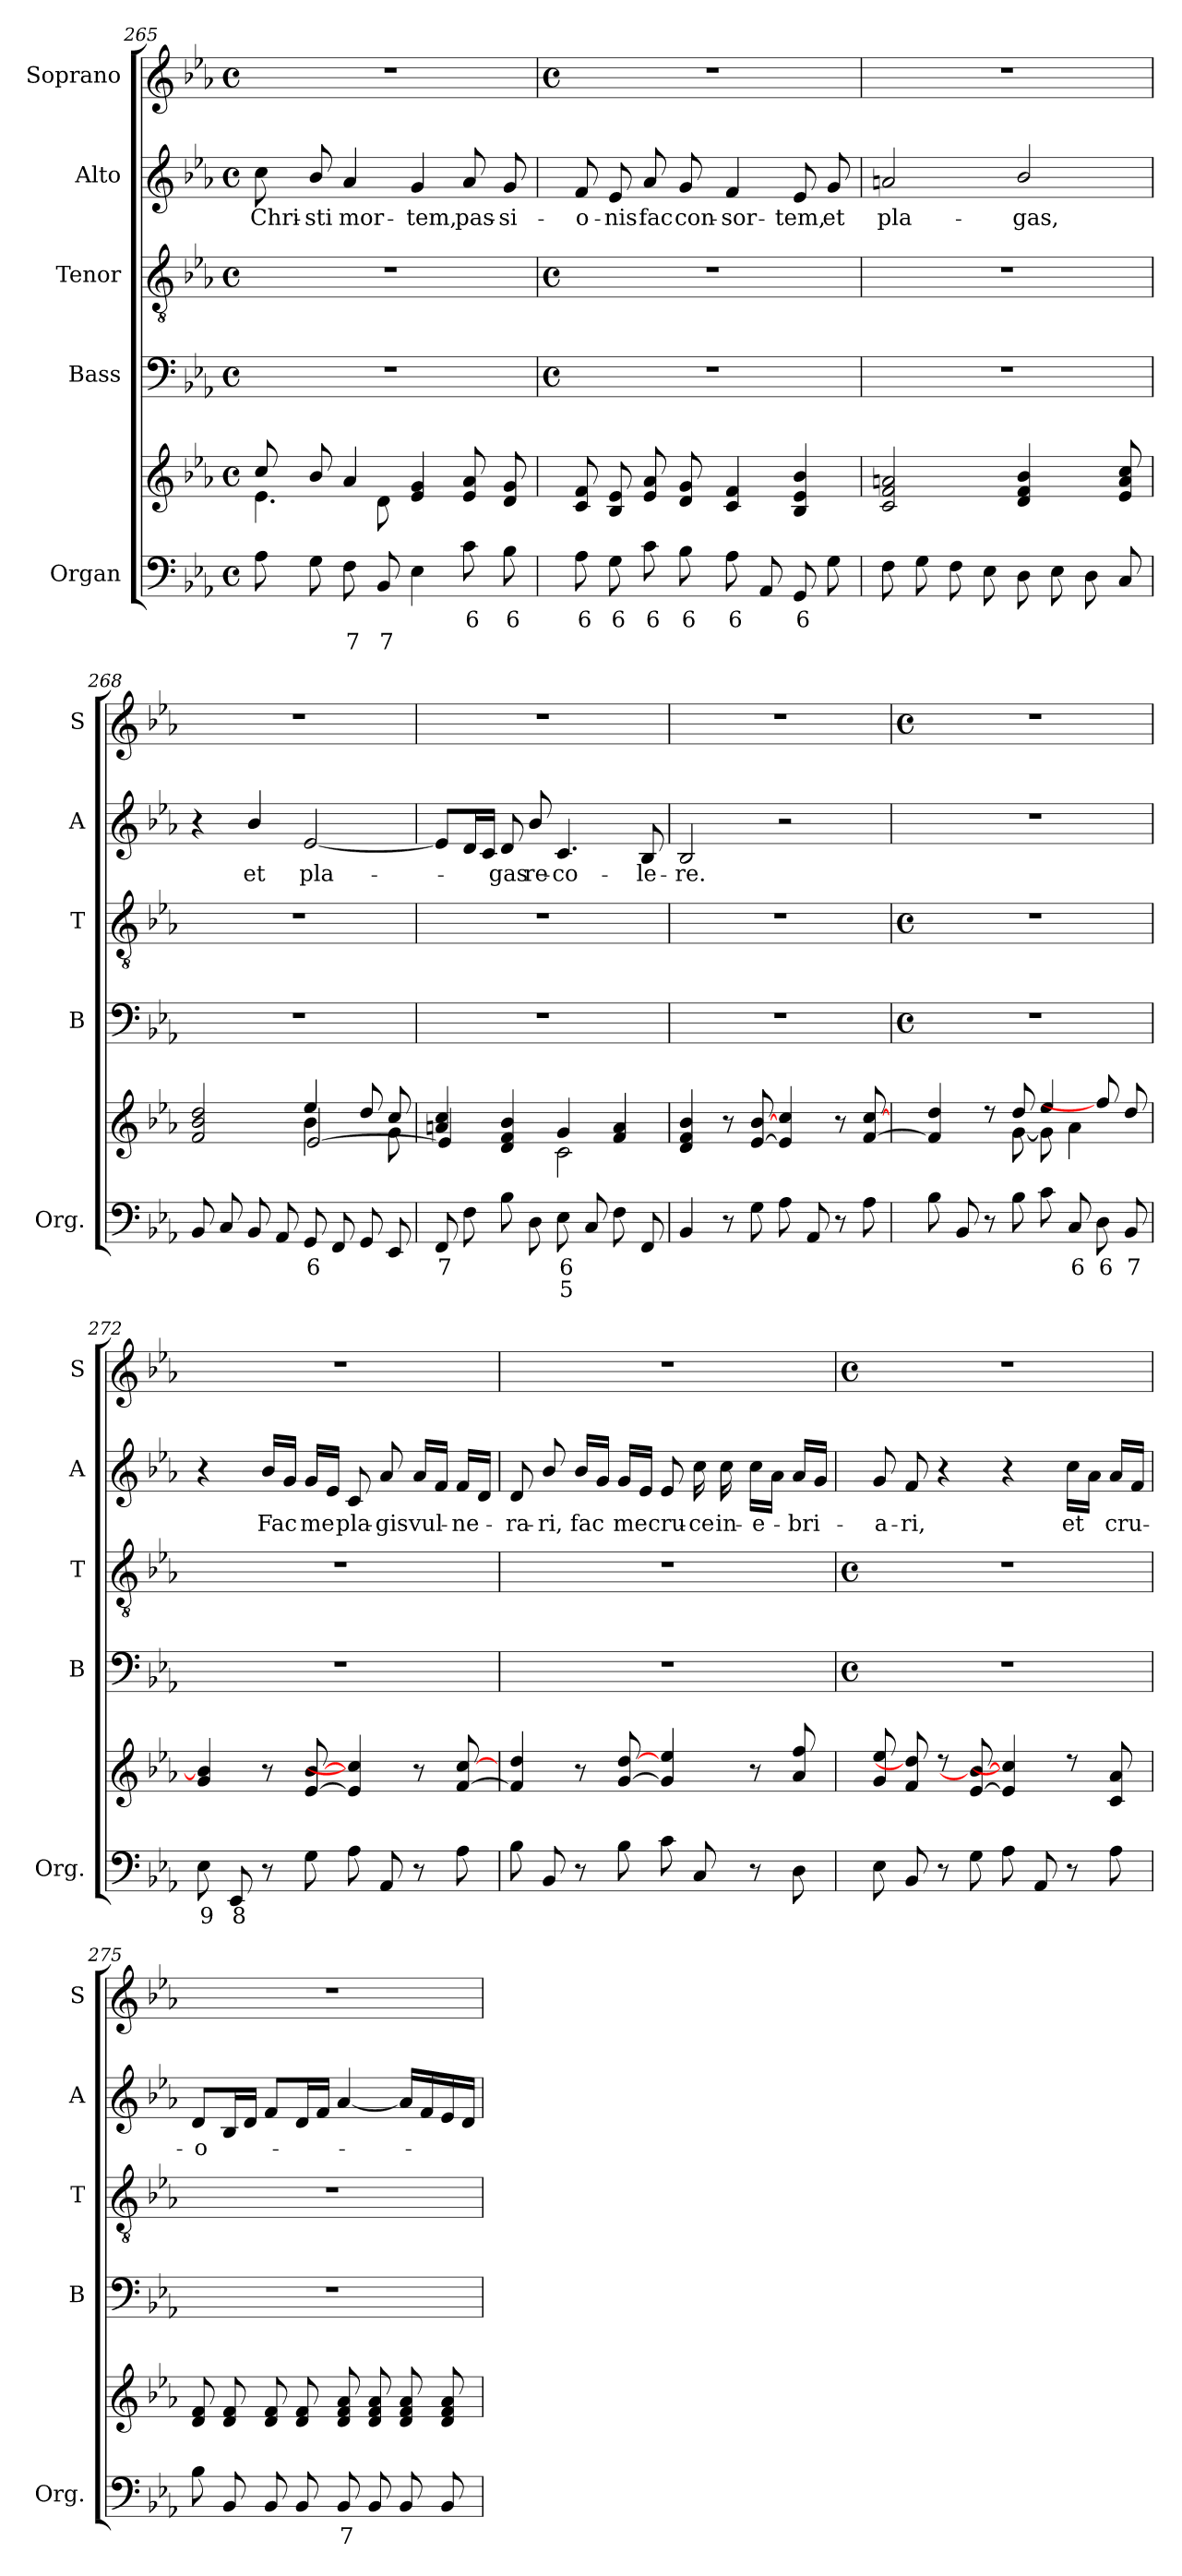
**kern	**text	**text	**kern	**kern	**kern	**kern	**text	**kern
*part5	*part5	*part5	*part5	*part4	*part3	*part2	*part2	*part1
*staff6	*staff6	*staff6	*staff5	*staff4	*staff3	*staff2	*staff2	*staff1
*I"Organ	*	*	*	*I"Bass	*I"Tenor	*I"Alto	*	*I"Soprano
*I'Org.	*	*	*	*I'B	*I'T	*I'A	*	*I'S
*clefF4	*	*	*clefG2	*clefF4	*clefGv2	*clefG2	*	*clefG2
*k[b-e-a-]	*	*	*k[b-e-a-]	*k[b-e-a-]	*k[b-e-a-]	*k[b-e-a-]	*	*k[b-e-a-]
*M4/4	*	*	*M4/4	*M4/4	*M4/4	*M4/4	*	*M4/4
*met(c)	*	*	*met(c)	*met(c)	*met(c)	*met(c)	*	*met(c)
=265	=265	=265	=265	=265	=265	=265	=265	=265
*	*	*	*^	*	*	*	*	*
!	!	!	!	!LO:N:vis=4	!	!	!	!LO:LY:b	!
*	*	*	*	*^	*	*	*	*	*
8A-	.	.	8cc	4.e-	1ryy	1r	1r	8cc\	Chri-	1r
!	!	!	!	!	!	!	!	!	!LO:LY:b	!
8G	.	.	8b-	.	.	.	.	8b-/	-sti	.
!	!	!	!	!	!	!	!	!	!LO:LY:b	!
8F	.	7	4a-	.	.	.	.	4a-/	mor-	.
8BB-	.	7	.	8d	.	.	.	.	.	.
!	!	!	!	!	!	!	!	!	!LO:LY:b	!
4E-	.	.	4e- 4g	2ryy	.	.	.	4g/	-tem,	.
!	!	!	!	!	!	!	!	!	!LO:LY:b	!
8c	6	.	8e- 8a-	.	.	.	.	8a-/	pas-	.
!	!	!	!	!	!	!	!	!	!LO:LY:b	!
8B-	6	.	8d 8g	.	.	.	.	8g/	-si-	.
!!LO:LB:g=z
=266	=266	=266	=266	=266	=266	=266	=266	=266	=266	=266
*	*	*	*	*	*	*M4/4	*M4/4	*	*	*M4/4
*	*	*	*	*	*	*met(c)	*met(c)	*	*	*met(c)
!	!	!	!	!	!	!	!	!	!LO:LY:b	!
8A-	6	.	8c 8f	1ryy	1ryy	1r	1r	8f/	-o-	1r
!	!	!	!	!	!	!	!	!	!LO:LY:b	!
8G	6	.	8B- 8e-	.	.	.	.	8e-/	-nis	.
!	!	!	!	!	!	!	!	!	!LO:LY:b	!
8c	6	.	8e- 8a-	.	.	.	.	8a-/	fac	.
!	!	!	!	!	!	!	!	!	!LO:LY:b	!
8B-	6	.	8d 8g	.	.	.	.	8g/	con-	.
!	!	!	!	!	!	!	!	!	!LO:LY:b	!
8A-	6	.	4c 4f	.	.	.	.	4f/	-sor-	.
8AA-	.	.	.	.	.	.	.	.	.	.
!	!	!	!	!	!	!	!	!	!LO:LY:b	!
8GG	6	.	4B- 4e- 4b-	.	.	.	.	8e-/	-tem,	.
!	!	!	!	!	!	!	!	!	!LO:LY:b	!
8G	.	.	.	.	.	.	.	8g/	et	.
=267	=267	=267	=267	=267	=267	=267	=267	=267	=267	=267
!	!	!	!	!	!	!	!	!	!LO:LY:b	!
8F	.	.	2c 2f 2anj	1ryy	1ryy	1r	1r	2anj/	pla-	1r
8G	.	.	.	.	.	.	.	.	.	.
8F	.	.	.	.	.	.	.	.	.	.
8E-	.	.	.	.	.	.	.	.	.	.
!	!	!	!LO:N:vis=4	!	!	!	!	!	!LO:LY:b	!
8D	.	.	4.d 4.f 4.b-	.	.	.	.	2b-/	-gas,	.
8E-	.	.	.	.	.	.	.	.	.	.
8D	.	.	.	.	.	.	.	.	.	.
8C	.	.	8e- 8a 8cc	.	.	.	.	.	.	.
=268	=268	=268	=268	=268	=268	=268	=268	=268	=268	=268
8BB-	.	.	2f 2b- 2dd	2ryy	2ryy	1r	1r	4r	.	1r
8C	.	.	.	.	.	.	.	.	.	.
!	!	!	!	!	!	!	!	!	!LO:LY:b	!
8BB-	.	.	.	.	.	.	.	4b-/	et	.
8AA-	.	.	.	.	.	.	.	.	.	.
!	!	!	!	!LO:N:vis=4	!	!	!	!	!LO:LY:b	!
8GG	6	.	4ee-	4.b-	[2e-	.	.	[2e-/	pla-	.
8FF	.	.	.	.	.	.	.	.	.	.
8GG	.	.	8dd	.	.	.	.	.	.	.
8EE-	.	.	8cc	8g	.	.	.	.	.	.
=269	=269	=269	=269	=269	=269	=269	=269	=269	=269	=269
8FF	7	.	4an 4cc	2ryy	4e-]	1r	1r	8e-/L]	.	1r
8F	.	.	.	.	.	.	.	16d/L	.	.
.	.	.	.	.	.	.	.	16c/JJ	.	.
!	!	!	!	!	!	!	!	!	!LO:LY:b	!
8B-	.	.	4d 4f 4b-	.	2.ryy	.	.	8d/	gas	.
!	!	!	!	!	!	!	!	!	!LO:LY:b	!
8D	.	.	.	.	.	.	.	8b-/	re-	.
!	!	!	!	!	!	!	!	!	!LO:LY:b	!
8E-	6	5	4g	2c	.	.	.	4.c/	-co-	.
8C	.	.	.	.	.	.	.	.	.	.
8F	.	.	4f 4a	.	.	.	.	.	.	.
!	!	!	!	!	!	!	!	!	!LO:LY:b	!
8FF	.	.	.	.	.	.	.	8B-/	-le-	.
!!LO:LB:g=z
=270	=270	=270	=270	=270	=270	=270	=270	=270	=270	=270
!	!	!	!	!	!	!	!	!	!LO:LY:b	!
4BB-	.	.	4d 4f 4b-	1ryy	1ryy	1r	1r	2B-/	-re.	1r
8r	.	.	8r	.	.	.	.	.	.	.
8G	.	.	[8e- [8b-	.	.	.	.	.	.	.
8A-	.	.	4e-] 4cc	.	.	.	.	2r	.	.
8AA-	.	.	.	.	.	.	.	.	.	.
8r	.	.	8r	.	.	.	.	.	.	.
8A-	.	.	[8f [8cc	.	.	.	.	.	.	.
=271	=271	=271	=271	=271	=271	=271	=271	=271	=271	=271
*	*	*	*	*	*	*M4/4	*M4/4	*	*	*M4/4
*	*	*	*	*	*	*met(c)	*met(c)	*	*	*met(c)
8B-	.	.	4f] 4dd	4.ryy	1ryy	1r	1r	1r	.	1r
8BB-	.	.	.	.	.	.	.	.	.	.
8r	.	.	8r	.	.	.	.	.	.	.
8B-	.	.	8dd	[8g	.	.	.	.	.	.
8c	.	.	4ee-	8g]	.	.	.	.	.	.
!	!	!	!	!LO:N:vis=4	!	!	!	!	!	!
8C	6	.	.	4.a-	.	.	.	.	.	.
8D	6	.	8ff]	.	.	.	.	.	.	.
8BB-	7	.	8dd	.	.	.	.	.	.	.
=272	=272	=272	=272	=272	=272	=272	=272	=272	=272	=272
8E-	9	.	4g 4b-]	1ryy	1ryy	1r	1r	4r	.	1r
8EE-	8	.	.	.	.	.	.	.	.	.
!	!	!	!	!	!	!	!	!	!LO:LY:b	!
8r	.	.	8r	.	.	.	.	16b-/LL	Fac	.
.	.	.	.	.	.	.	.	16g/JJ	.	.
!	!	!	!	!	!	!	!	!	!LO:LY:b	!
8G	.	.	[8e- [8b-	.	.	.	.	16g/LL	me	.
.	.	.	.	.	.	.	.	16e-/JJ	.	.
!	!	!	!	!	!	!	!	!	!LO:LY:b	!
8A-	.	.	4e-] 4cc]	.	.	.	.	8c/	pla-	.
!	!	!	!	!	!	!	!	!	!LO:LY:b	!
8AA-	.	.	.	.	.	.	.	8a-/	-gis	.
!	!	!	!	!	!	!	!	!	!LO:LY:b	!
8r	.	.	8r	.	.	.	.	16a-/LL	vul-	.
.	.	.	.	.	.	.	.	16f/JJ	.	.
!	!	!	!	!	!	!	!	!	!LO:LY:b	!
8A-	.	.	[8f [8cc	.	.	.	.	16f/LL	ne-	.
.	.	.	.	.	.	.	.	16d/JJ	.	.
!!LO:LB:g=z
=273	=273	=273	=273	=273	=273	=273	=273	=273	=273	=273
!	!	!	!	!	!	!	!	!	!LO:LY:b	!
8B-	.	.	4f] 4dd	1ryy	1ryy	1r	1r	8d/	ra-	1r
!	!	!	!	!	!	!	!	!	!LO:LY:b	!
8BB-	.	.	.	.	.	.	.	8b-/	-ri,	.
!	!	!	!	!	!	!	!	!	!LO:LY:b	!
8r	.	.	8r	.	.	.	.	16b-/LL	fac	.
.	.	.	.	.	.	.	.	16g/JJ	.	.
!	!	!	!	!	!	!	!	!	!LO:LY:b	!
8B-	.	.	[8g [8dd	.	.	.	.	16g/LL	me	.
.	.	.	.	.	.	.	.	16e-/JJ	.	.
!	!	!	!	!	!	!	!	!	!LO:LY:b	!
8c	.	.	4g] 4ee-	.	.	.	.	8e-/	cru-	.
!	!	!	!	!	!	!	!	!	!LO:LY:b	!
8C	.	.	.	.	.	.	.	16cc\	-ce	.
!	!	!	!	!	!	!	!	!	!LO:LY:b	!
.	.	.	.	.	.	.	.	16cc\	in-	.
!	!	!	!	!	!	!	!	!	!LO:LY:b	!
8r	.	.	8r	.	.	.	.	16cc\LL	-e-	.
.	.	.	.	.	.	.	.	16a-\JJ	.	.
!	!	!	!	!	!	!	!	!	!LO:LY:b	!
8D	.	.	8a- 8ff	.	.	.	.	16a-/LL	bri-	.
.	.	.	.	.	.	.	.	16g/JJ	.	.
*	*	*	*v	*v	*v	*	*	*	*	*
=274	=274	=274	=274	=274	=274	=274	=274	=274
*	*	*	*	*M4/4	*M4/4	*	*	*M4/4
*	*	*	*	*met(c)	*met(c)	*	*	*met(c)
*	*	*	*^	*	*	*	*	*
!	!	!	!	!	!	!	!	!LO:LY:b	!
8E-	.	.	8g 8ee-	1ryy	1r	1r	8g/	a-	1r
!	!	!	!	!	!	!	!	!LO:LY:b	!
8BB-	.	.	8f 8dd]	.	.	.	8f/	-ri,	.
8r	.	.	8r	.	.	.	4r	.	.
8G	.	.	[8e- 8b-_	.	.	.	.	.	.
8A-	.	.	4e-] 4cc]	.	.	.	4r	.	.
8AA-	.	.	.	.	.	.	.	.	.
!	!	!	!	!	!	!	!	!LO:LY:b	!
8r	.	.	8r	.	.	.	16cc\LL	et	.
.	.	.	.	.	.	.	16a-\JJ	.	.
!	!	!	!	!	!	!	!	!LO:LY:b	!
8A-	.	.	8c 8a-	.	.	.	16a-/LL	cru-	.
.	.	.	.	.	.	.	16f/JJ	.	.
=275	=275	=275	=275	=275	=275	=275	=275	=275	=275
!	!	!	!	!	!	!	!	!LO:LY:b	!
8B-	.	.	8d 8f	1ryy	1r	1r	8d/L	o--	1r
8BB-	.	.	8d 8f	.	.	.	16B-/L	.	.
.	.	.	.	.	.	.	16d/JJ	.	.
8BB-	.	.	8d 8f	.	.	.	8f/L	.	.
8BB-	.	.	8d 8f	.	.	.	16d/L	.	.
.	.	.	.	.	.	.	16f/JJ	.	.
8BB-	7	.	8d 8f 8a-	.	.	.	[4a-/	.	.
8BB-	.	.	8d 8f 8a-	.	.	.	.	.	.
8BB-	.	.	8d 8f 8a-	.	.	.	16a-/LL]	.	.
.	.	.	.	.	.	.	16f/	.	.
8BB-	.	.	8d 8f 8a-	.	.	.	16e-/	.	.
.	.	.	.	.	.	.	16d/JJ	.	.
*	*	*	*v	*v	*	*	*	*	*
=	=	=	=	=	=	=	=	=
*-	*-	*-	*-	*-	*-	*-	*-	*-
